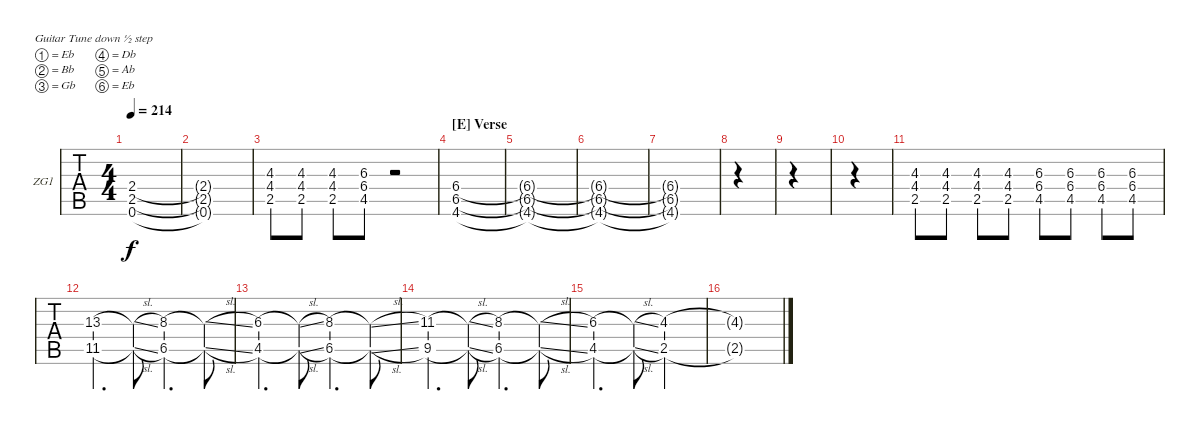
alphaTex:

\defaultSystemsLayout 4
\bracketExtendMode groupsimilarinstruments
\firstSystemTrackNameOrientation horizontal
\otherSystemsTrackNameOrientation horizontal
\track ("Zach - Guitar One" "ZG1") {instrument distortionguitar}
\staff {tabs}
\tuning (Eb4 Bb3 Gb3 Db3 Ab2 Eb2)
\ts (4 4)
\tempo 214
\clef g2
\ks c
(0.6{t} 2.5{t} 2.4{t}).1{dy f} |
(2.4{t} 2.5{t} 0.6{t}).1 |
(2.5 4.3 4.4).8 (2.5 4.4 4.3).8 (2.5 4.3 4.4).8 (4.5 6.4 6.3).8 r.2 |
\section ("E" "Verse")
(4.6 6.5 6.4).1 |
(6.4{t} 6.5{t} 4.6{t}).1 |
(4.6{t} 6.5{t} 6.4{t}).1 |
(6.4{t} 6.5{t} 4.6{t}).1 |
|
|
|
(2.5 4.4 4.3).8 (4.3 4.4 2.5).8 (4.3 4.4 2.5).8 (4.3 4.4 2.5).8 (6.3 6.4 4.5).8 (6.3 6.4 4.5).8 (6.3 6.4 4.5).8 (6.3 6.4 4.5).8 |
(11.5 13.3).4{d} (11.5{sl t} 13.3{sl t}).8 (6.5 8.3).4{d} (6.5{sl t} 8.3{sl t}).8 |
(4.5 6.3).4{d} (4.5{sl t} 6.3{sl t}).8 (6.5 8.3).4{d} (6.5{sl t} 8.3{sl t}).8 |
(9.5 11.3).4{d} (9.5{sl t} 11.3{sl t}).8 (6.5 8.3).4{d} (6.5{sl t} 8.3{sl t}).8 |
(4.5 6.3).4{d} (4.5{sl t} 6.3{sl t}).8 (4.3 2.5).2 |
(2.5{t} 4.3{t}).1
